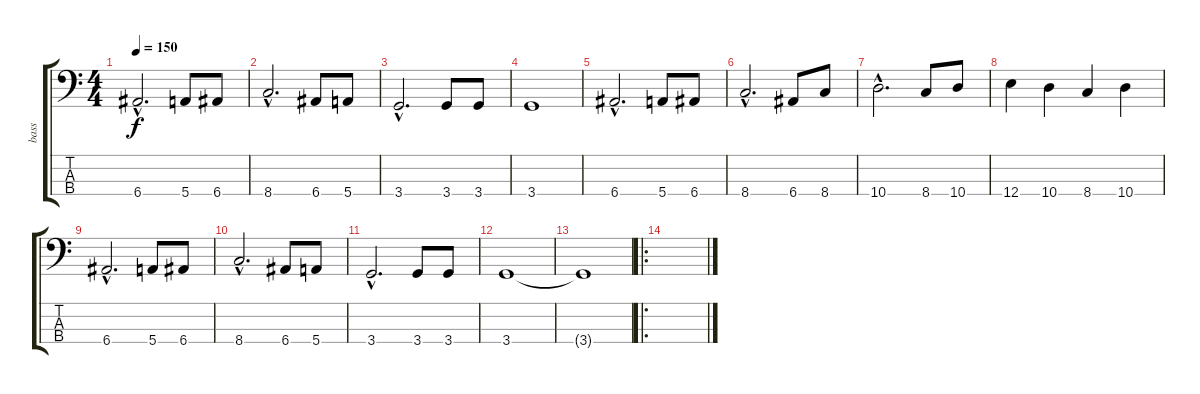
\track ("bass" "bass") {instrument slapbass2}
\staff {score tabs}
\tuning (G2 D2 A1 E1) {hide}
\ts (4 4)
\tempo 150
\clef f4
\ks c
6.4{hac}.2{d dy f} 5.4.8 6.4.8 |
8.4{hac}.2{d} 6.4.8 5.4.8 |
3.4{hac}.2{d} 3.4.8 3.4.8 |
3.4.1 |
6.4{hac}.2{d} 5.4.8 6.4.8 |
8.4{hac}.2{d} 6.4.8 8.4.8 |
10.4{hac}.2{d} 8.4.8 10.4.8 |
12.4.4 10.4.4 8.4.4 10.4.4 |
6.4{hac}.2{d} 5.4.8 6.4.8 |
8.4{hac}.2{d} 6.4.8 5.4.8 |
3.4{hac}.2{d} 3.4.8 3.4.8 |
3.4.1 |
3.4{t}.1 |
\ro
